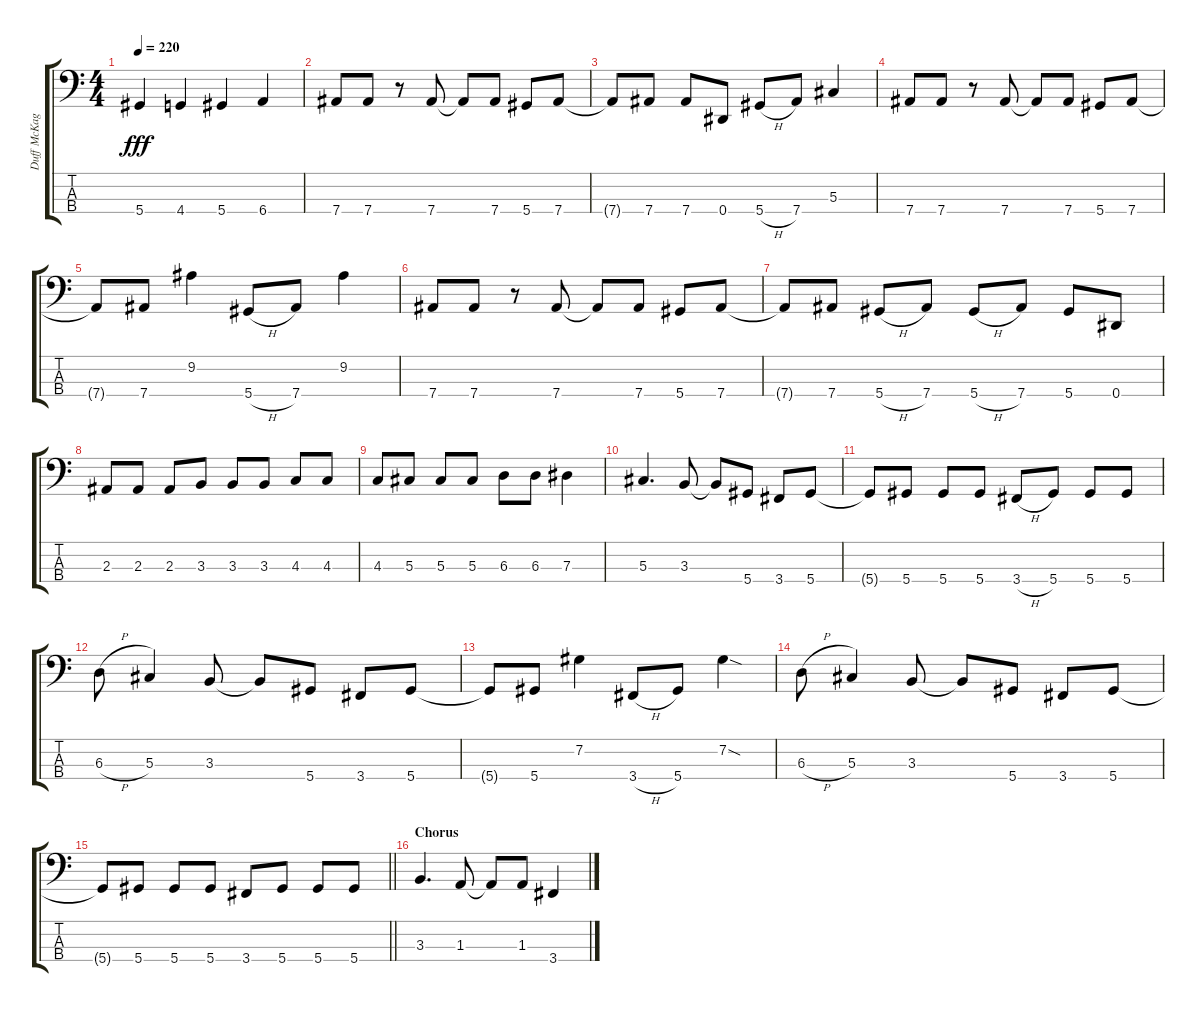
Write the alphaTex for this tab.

\track ("Duff McKagan - Bass" "Duff McKag") {instrument electricbasspick}
\staff {score tabs}
\tuning (Gb2 Db2 Ab1 Eb1) {hide}
\ts (4 4)
\tempo 220
\clef f4
\ks c
5.4.4{dy fff} 4.4.4 5.4.4 6.4.4 |
7.4.8 7.4.8 r.8 7.4.8 7.4{t}.8 7.4.8 5.4.8 7.4.8 |
7.4{t}.8 7.4.8 7.4.8 0.4.8 5.4{h}.8 7.4.8 5.3.4 |
7.4.8 7.4.8 r.8 7.4.8 7.4{t}.8 7.4.8 5.4.8 7.4.8 |
7.4{t}.8 7.4.8 9.2.4 5.4{h}.8 7.4.8 9.2.4 |
7.4.8 7.4.8 r.8 7.4.8 7.4{t}.8 7.4.8 5.4.8 7.4.8 |
7.4{t}.8 7.4.8 5.4{h}.8 7.4.8 5.4{h}.8 7.4.8 5.4.8 0.4.8 |
2.3.8 2.3.8 2.3.8 3.3.8 3.3.8 3.3.8 4.3.8 4.3.8 |
4.3.8 5.3.8 5.3.8 5.3.8 6.3.8 6.3.8 7.3.4 |
5.3.4{d} 3.3.8 3.3{t}.8 5.4.8 3.4.8 5.4.8 |
5.4{t}.8 5.4.8 5.4.8 5.4.8 3.4{h}.8 5.4.8 5.4.8 5.4.8 |
6.3{h}.8 5.3.4 3.3.8 3.3{t}.8 5.4.8 3.4.8 5.4.8 |
5.4{t}.8 5.4.8 7.2.4 3.4{h}.8 5.4.8 7.2{sod}.4 |
6.3{h}.8 5.3.4 3.3.8 3.3{t}.8 5.4.8 3.4.8 5.4.8 |
\barLineRight lightlight
5.4{t}.8 5.4.8 5.4.8 5.4.8 3.4.8 5.4.8 5.4.8 5.4.8 |
\section ("" "Chorus")
3.3.4{d} 1.3.8 1.3{t}.8 1.3.8 3.4.4
